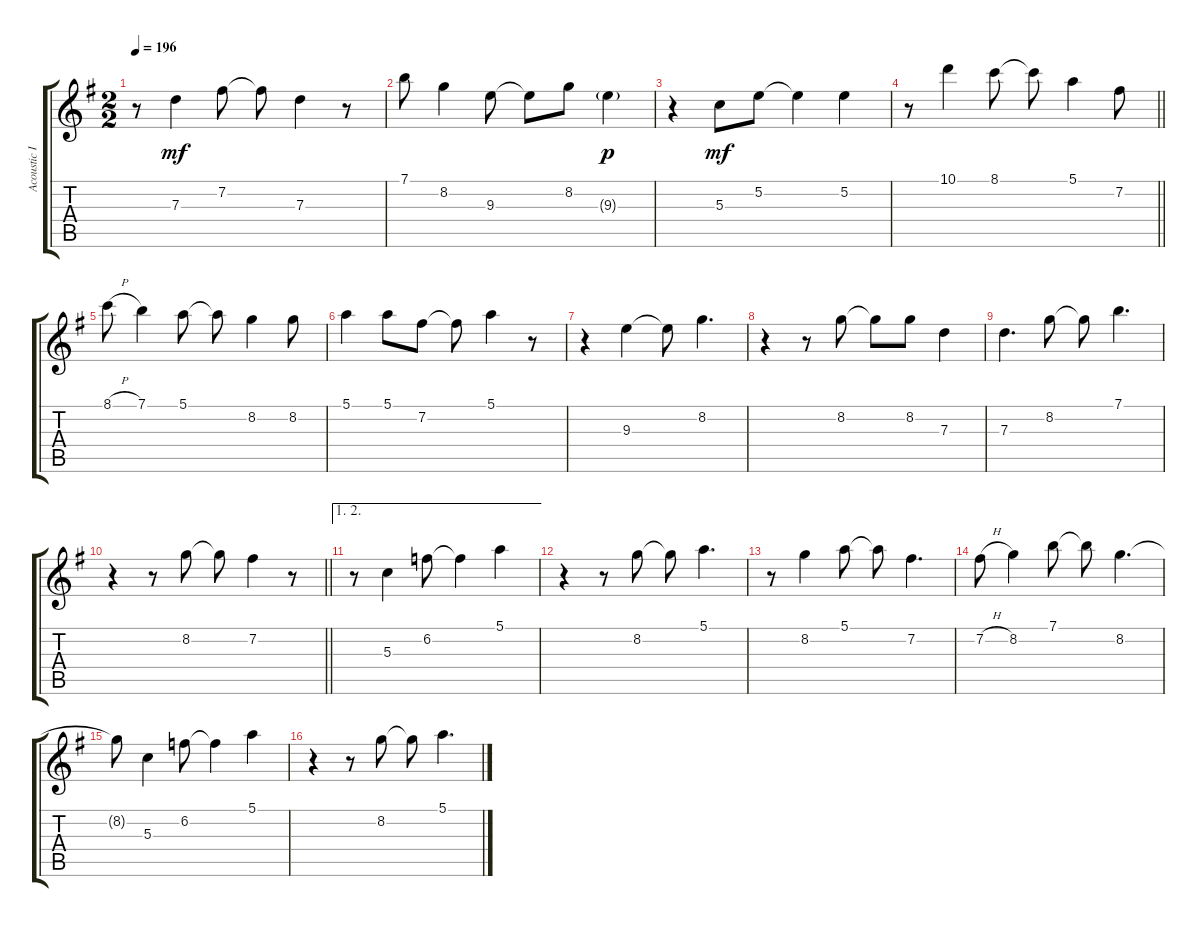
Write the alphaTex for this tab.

\track ("Acoustic II" "Acoustic I") {instrument acousticguitarnylon}
\staff {score tabs}
\tuning (E4 B3 G3 D3 A2 E2) {hide}
\ts (2 2)
\tempo 196
\clef g2
\ks g
r.8{dy mf} 7.3.4 7.2.8 7.2{t}.8 7.3.4 r.8 |
7.1.8 8.2.4 9.3.8 9.3{t}.8 8.2.8 9.3{g}.4{dy p} |
r.4 5.3.8{dy mf} 5.2.8 5.2{t}.4 5.2.4 |
\barLineRight lightlight
r.8 10.1.4 8.1.8 8.1{t}.8 5.1.4 7.2.8 |
8.1{h}.8 7.1.4 5.1.8 5.1{t}.8 8.2.4 8.2.8 |
5.1.4 5.1.8 7.2.8 7.2{t}.8 5.1.4 r.8 |
r.4 9.3.4 9.3{t}.8 8.2.4{d} |
r.4 r.8 8.2.8 8.2{t}.8 8.2.8 7.3.4 |
7.3.4{d} 8.2.8 8.2{t}.8 7.1.4{d} |
\barLineRight lightlight
r.4 r.8 8.2.8 8.2{t}.8 7.2.4 r.8 |
\ae (1 2)
r.8 5.3.4 6.2.8 6.2{t}.4 5.1.4 |
r.4 r.8 8.2.8 8.2{t}.8 5.1.4{d} |
r.8 8.2.4 5.1.8 5.1{t}.8 7.2.4{d} |
7.2{h}.8 8.2.4 7.1.8 7.1{t}.8 8.2.4{d} |
8.2{t}.8 5.3.4 6.2.8 6.2{t}.4 5.1.4 |
r.4 r.8 8.2.8 8.2{t}.8 5.1.4{d}
